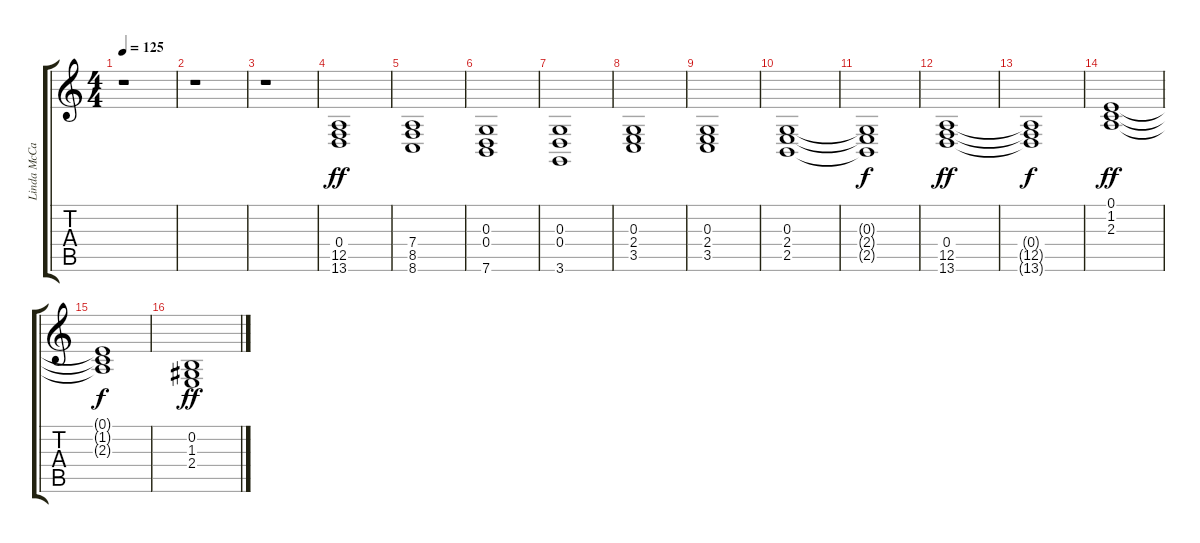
\track ("Linda McCartney HL" "Linda McCa") {instrument electricpiano2}
\staff {score tabs}
\tuning (E4 B3 G3 D3 A2 E2) {hide}
\ts (4 4)
\tempo 125
\clef g2
\ks c
r.1{dy f} |
r.1 |
r.1 |
(0.4 12.5 13.6).1{dy ff} |
(7.4 8.5 8.6).1 |
(0.3 0.4 7.6).1 |
(0.3 0.4 3.6).1 |
(0.3 2.4 3.5).1 |
(0.3 2.4 3.5).1 |
(0.3 2.4 2.5).1 |
(0.3{t} 2.4{t} 2.5{t}).1{dy f} |
(0.4 12.5 13.6).1{dy ff} |
(0.4{t} 12.5{t} 13.6{t}).1{dy f} |
(0.1 1.2 2.3).1{dy ff} |
(0.1{t} 1.2{t} 2.3{t}).1{dy f} |
(0.2 1.3 2.4).1{dy ff}
